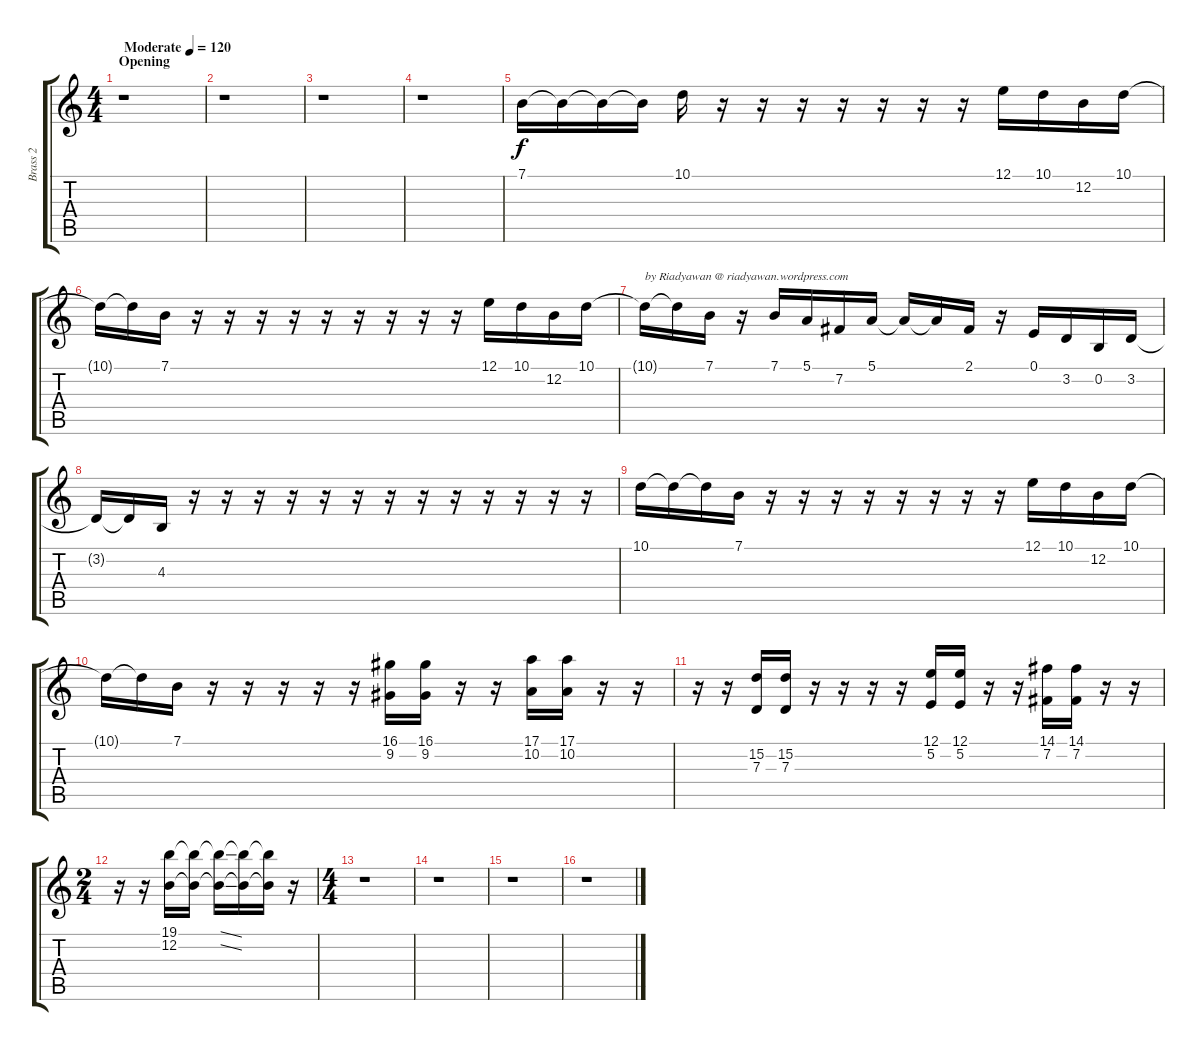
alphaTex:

\track ("Brass 2" "Brass 2") {instrument brasssection}
\staff {score tabs}
\tuning (E4 B3 G3 D3 A2 E2) {hide}
\ts (4 4)
\section ("" "Opening")
\tempo (120 "Moderate")
\clef g2
\ks c
r.1{dy f instrument brasssection} |
r.1 |
r.1 |
r.1 |
7.1.16 7.1{t}.16 7.1{t}.16 7.1{t}.16 10.1.16 r.16 r.16 r.16 r.16 r.16 r.16 r.16 12.1.16 10.1.16 12.2.16 10.1.16 |
10.1{t}.16 10.1{t}.16 7.1.16 r.16 r.16 r.16 r.16 r.16 r.16 r.16 r.16 r.16 12.1.16 10.1.16 12.2.16 10.1.16 |
10.1{t}.16{txt "by Riadyawan @ riadyawan.wordpress.com"} 10.1{t}.16 7.1.16 r.16 7.1.16 5.1.16 7.2.16 5.1.16 5.1{t}.16 5.1{t}.16 2.1.16 r.16 0.1.16 3.2.16 0.2.16 3.2.16 |
3.2{t}.16 3.2{t}.16 4.3.16 r.16 r.16 r.16 r.16 r.16 r.16 r.16 r.16 r.16 r.16 r.16 r.16 r.16 |
10.1.16 10.1{t}.16 10.1{t}.16 7.1.16 r.16 r.16 r.16 r.16 r.16 r.16 r.16 r.16 12.1.16 10.1.16 12.2.16 10.1.16 |
10.1{t}.16 10.1{t}.16 7.1.16 r.16 r.16 r.16 r.16 r.16 (16.1 9.2).16 (16.1 9.2).16 r.16 r.16 (17.1 10.2).16 (17.1 10.2).16 r.16 r.16 |
r.16 r.16 (15.2 7.3).16 (15.2 7.3).16 r.16 r.16 r.16 r.16 (12.1 5.2).16 (12.1 5.2).16 r.16 r.16 (14.1 7.2).16 (14.1 7.2).16 r.16 r.16 |
\ts (2 4)
r.16 r.16 (19.1 12.2).16 (19.1{t} 12.2{t}).16 (19.1{ss t} 12.2{ss t}).16 (19.1{t} 12.2{t}).16 (19.1{t} 12.2{t}).16 r.16 |
\ts (4 4)
r.1 |
r.1 |
r.1 |
r.1
